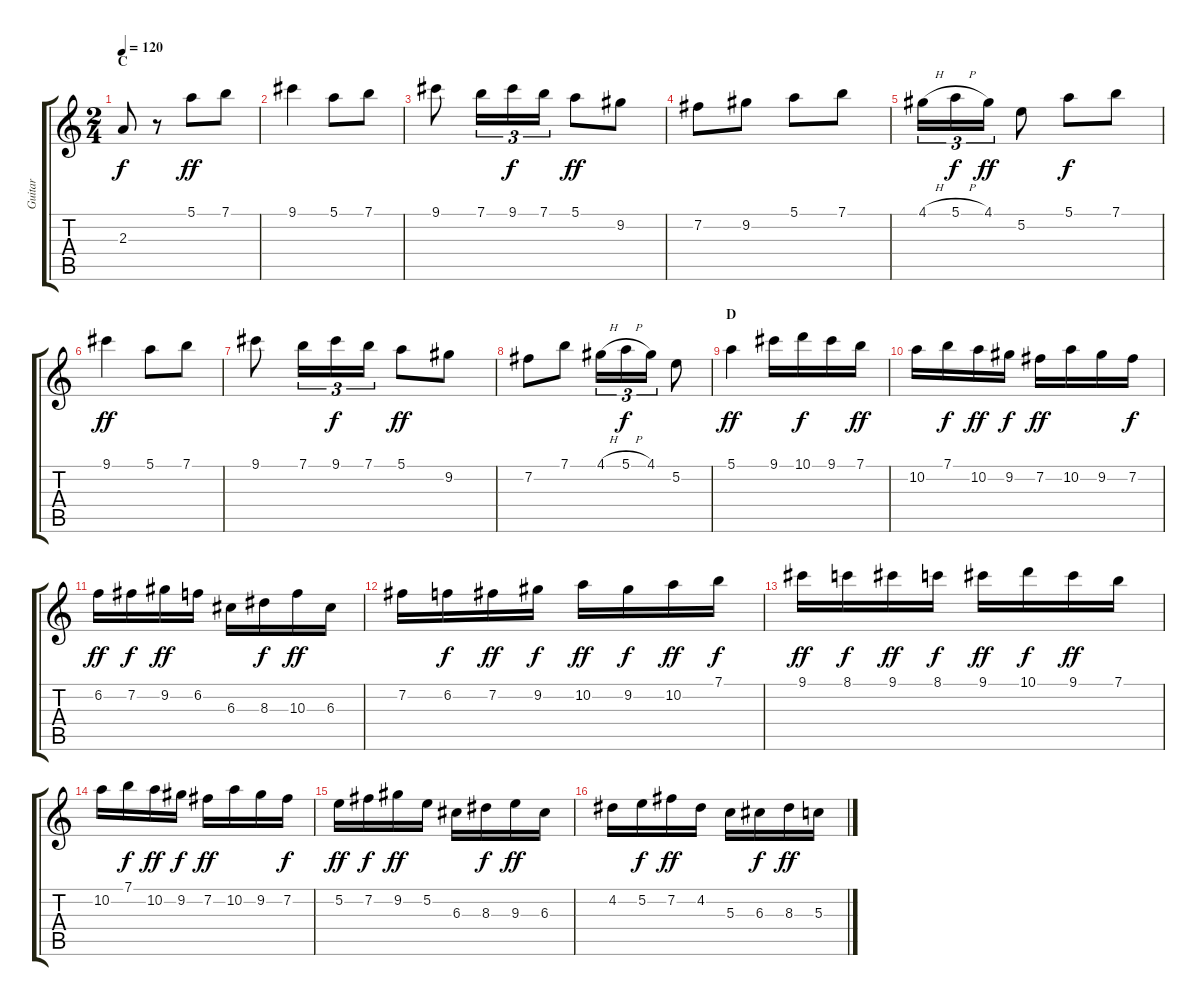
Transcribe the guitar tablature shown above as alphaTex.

\track ("Guitar" "Guitar") {instrument distortionguitar}
\staff {score tabs}
\tuning (E4 B3 G3 D3 A2 E2) {hide}
\ts (2 4)
\section ("" "C")
\tempo 120
\clef g2
\ks c
2.3.8{dy f} r.8 5.1.8{dy ff} 7.1.8 |
9.1.4 5.1.8 7.1.8 |
9.1.8 7.1.16{tu (3 2)} 9.1.16{tu (3 2) dy f} 7.1.16{tu (3 2)} 5.1.8{dy ff} 9.2.8 |
7.2.8 9.2.8 5.1.8 7.1.8 |
4.1{h}.16{tu (3 2)} 5.1{h}.16{tu (3 2) dy f} 4.1.16{tu (3 2) dy ff} 5.2.8 5.1.8{dy f} 7.1.8 |
9.1.4{dy ff} 5.1.8 7.1.8 |
9.1.8 7.1.16{tu (3 2)} 9.1.16{tu (3 2) dy f} 7.1.16{tu (3 2)} 5.1.8{dy ff} 9.2.8 |
7.2.8 7.1.8 4.1{h}.16{tu (3 2)} 5.1{h}.16{tu (3 2) dy f} 4.1.16{tu (3 2)} 5.2.8 |
\section ("" "D")
5.1.4{dy ff} 9.1.16 10.1.16{dy f} 9.1.16 7.1.16{dy ff} |
10.2.16 7.1.16{dy f} 10.2.16{dy ff} 9.2.16{dy f} 7.2.16{dy ff} 10.2.16 9.2.16 7.2.16{dy f} |
6.2.16{dy ff} 7.2.16{dy f} 9.2.16{dy ff} 6.2.16 6.3.16 8.3.16{dy f} 10.3.16{dy ff} 6.3.16 |
7.2.16 6.2.16{dy f} 7.2.16{dy ff} 9.2.16{dy f} 10.2.16{dy ff} 9.2.16{dy f} 10.2.16{dy ff} 7.1.16{dy f} |
9.1.16{dy ff} 8.1.16{dy f} 9.1.16{dy ff} 8.1.16{dy f} 9.1.16{dy ff} 10.1.16{dy f} 9.1.16{dy ff} 7.1.16 |
10.2.16 7.1.16{dy f} 10.2.16{dy ff} 9.2.16{dy f} 7.2.16{dy ff} 10.2.16 9.2.16 7.2.16{dy f} |
5.2.16{dy ff} 7.2.16{dy f} 9.2.16{dy ff} 5.2.16 6.3.16 8.3.16{dy f} 9.3.16{dy ff} 6.3.16 |
4.2.16 5.2.16{dy f} 7.2.16{dy ff} 4.2.16 5.3.16 6.3.16{dy f} 8.3.16{dy ff} 5.3.16
